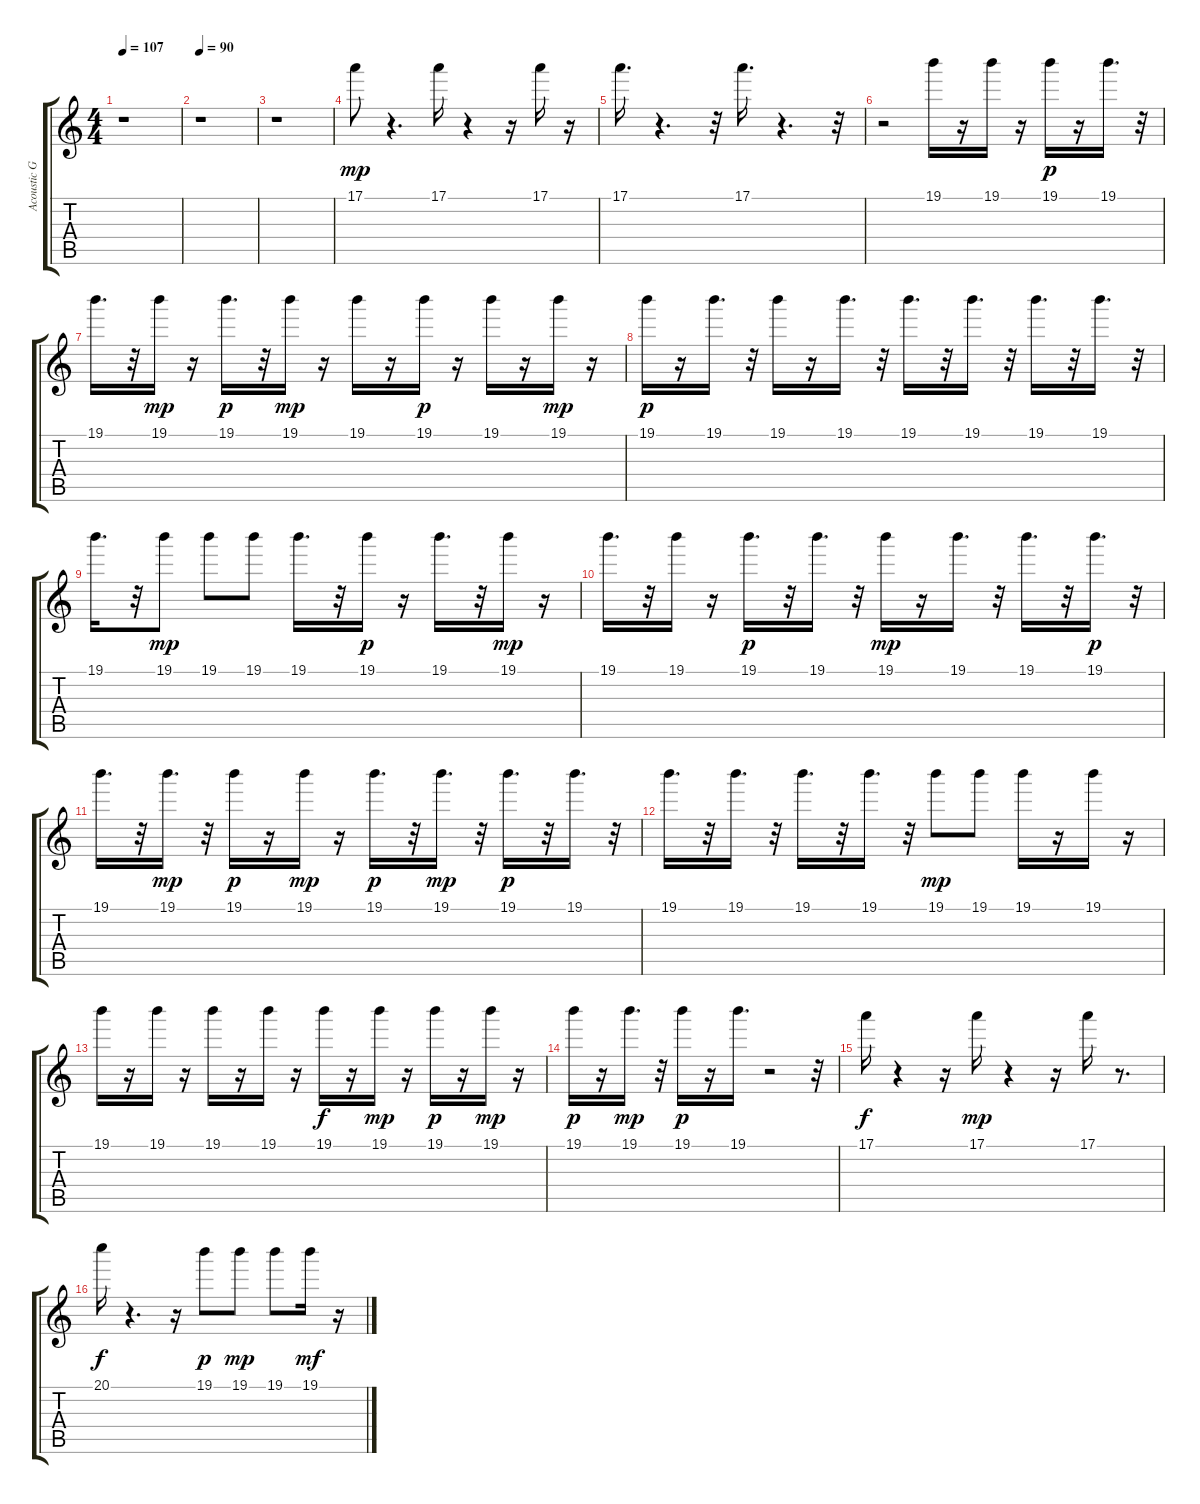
\track ("Acoustic Guitar (steel)" "Acoustic G") {instrument acousticguitarsteel}
\staff {score tabs}
\tuning (E4 B3 G3 D3 A2 E2) {hide}
\ts (4 4)
\tempo 107
\clef g2
\ks c
r.1{dy pp} |
\tempo 90
r.1 |
r.1 |
17.1.8{dy mp} r.4{d} 17.1.16 r.4 r.16 17.1.16 r.16 |
17.1.16{d} r.4{d} r.32 17.1.16{d} r.4{d} r.32 |
r.2 19.1.16 r.16 19.1.16 r.16 19.1.16{dy p} r.16 19.1.16{d} r.32 |
19.1.16{d} r.32 19.1.16{dy mp} r.16 19.1.16{d dy p} r.32 19.1.16{dy mp} r.16 19.1.16 r.16 19.1.16{dy p} r.16 19.1.16 r.16 19.1.16{dy mp} r.16 |
19.1.16{dy p} r.16 19.1.16{d} r.32 19.1.16 r.16 19.1.16{d} r.32 19.1.16{d} r.32 19.1.16{d} r.32 19.1.16{d} r.32 19.1.16{d} r.32 |
19.1.16{d} r.32 19.1.8{dy mp} 19.1.8 19.1.8 19.1.16{d} r.32 19.1.16{dy p} r.16 19.1.16{d} r.32 19.1.16{dy mp} r.16 |
19.1.16{d} r.32 19.1.16 r.16 19.1.16{d dy p} r.32 19.1.16{d} r.32 19.1.16{dy mp} r.16 19.1.16{d} r.32 19.1.16{d} r.32 19.1.16{d dy p} r.32 |
19.1.16{d} r.32 19.1.16{d dy mp} r.32 19.1.16{dy p} r.16 19.1.16{dy mp} r.16 19.1.16{d dy p} r.32 19.1.16{d dy mp} r.32 19.1.16{d dy p} r.32 19.1.16{d} r.32 |
19.1.16{d} r.32 19.1.16{d} r.32 19.1.16{d} r.32 19.1.16{d} r.32 19.1.8{dy mp} 19.1.8 19.1.16 r.16 19.1.16 r.16 |
19.1.16 r.16 19.1.16 r.16 19.1.16 r.16 19.1.16 r.16 19.1.16{dy f} r.16 19.1.16{dy mp} r.16 19.1.16{dy p} r.16 19.1.16{dy mp} r.16 |
19.1.16{dy p} r.16 19.1.16{d dy mp} r.32 19.1.16{dy p} r.16 19.1.16{d} r.2 r.32 |
17.1.16{dy f} r.4 r.16 17.1.16{dy mp} r.4 r.16 17.1.16 r.8{d} |
20.1.16{dy f} r.4{d} r.16 19.1.8{dy p} 19.1.8{dy mp} 19.1.8 19.1.16{dy mf} r.16
